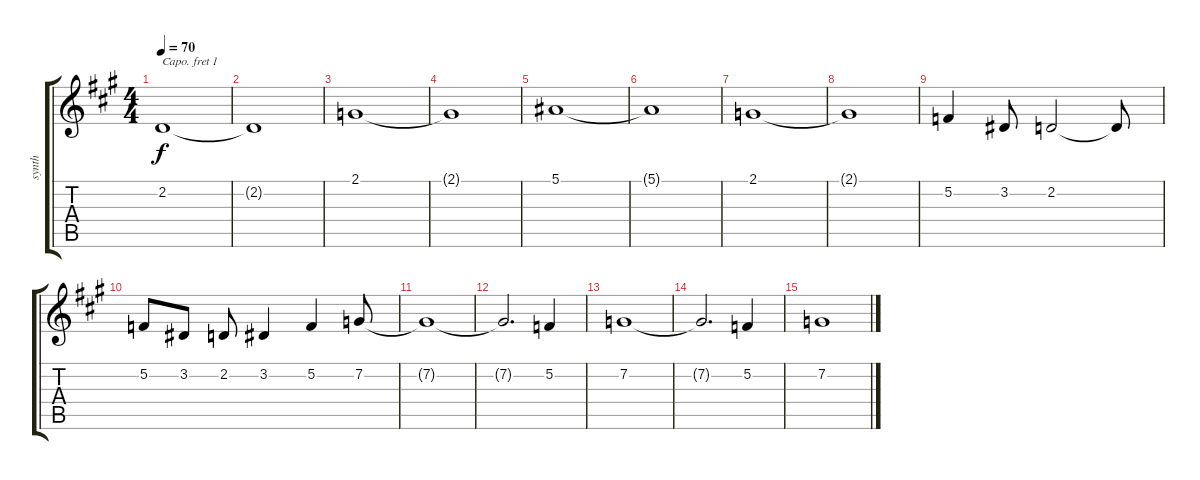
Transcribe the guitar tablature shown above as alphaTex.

\track ("synth" "synth") {instrument synthstrings2}
\staff {score tabs}
\capo 1
\tuning (E4 B3 G3 D3 A2 E2) {hide}
\ts (4 4)
\tempo 70
\clef g2
\ks f#minor
2.2.1{dy f} |
2.2{t}.1 |
2.1.1 |
2.1{t}.1 |
5.1.1 |
5.1{t}.1 |
2.1.1 |
2.1{t}.1 |
5.2.4 3.2.8 2.2.2 2.2{t}.8 |
5.2.8 3.2.8 2.2.8 3.2.4 5.2.4 7.2.8 |
7.2{t}.1 |
7.2{t}.2{d} 5.2.4 |
7.2.1 |
7.2{t}.2{d} 5.2.4 |
7.2.1
